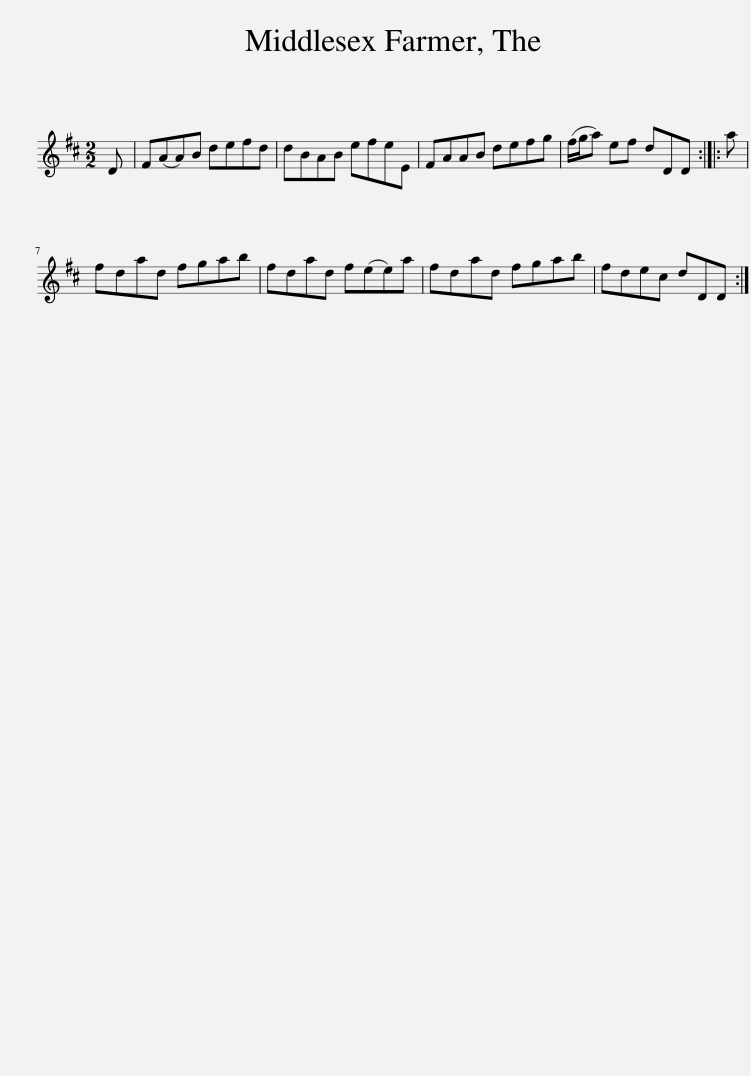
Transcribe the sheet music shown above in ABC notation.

X:1
L:1/8
M:2/2
I:linebreak $
K:D
V:1 treble
V:1
 D | F(AA)B defd | dBAB efeE | FAAB defg | (f/g/a) ef dDD :: %5
 a |$ fdad fgab | fdad f(ee)a | fdad fgab | fdec dDD :| %10
